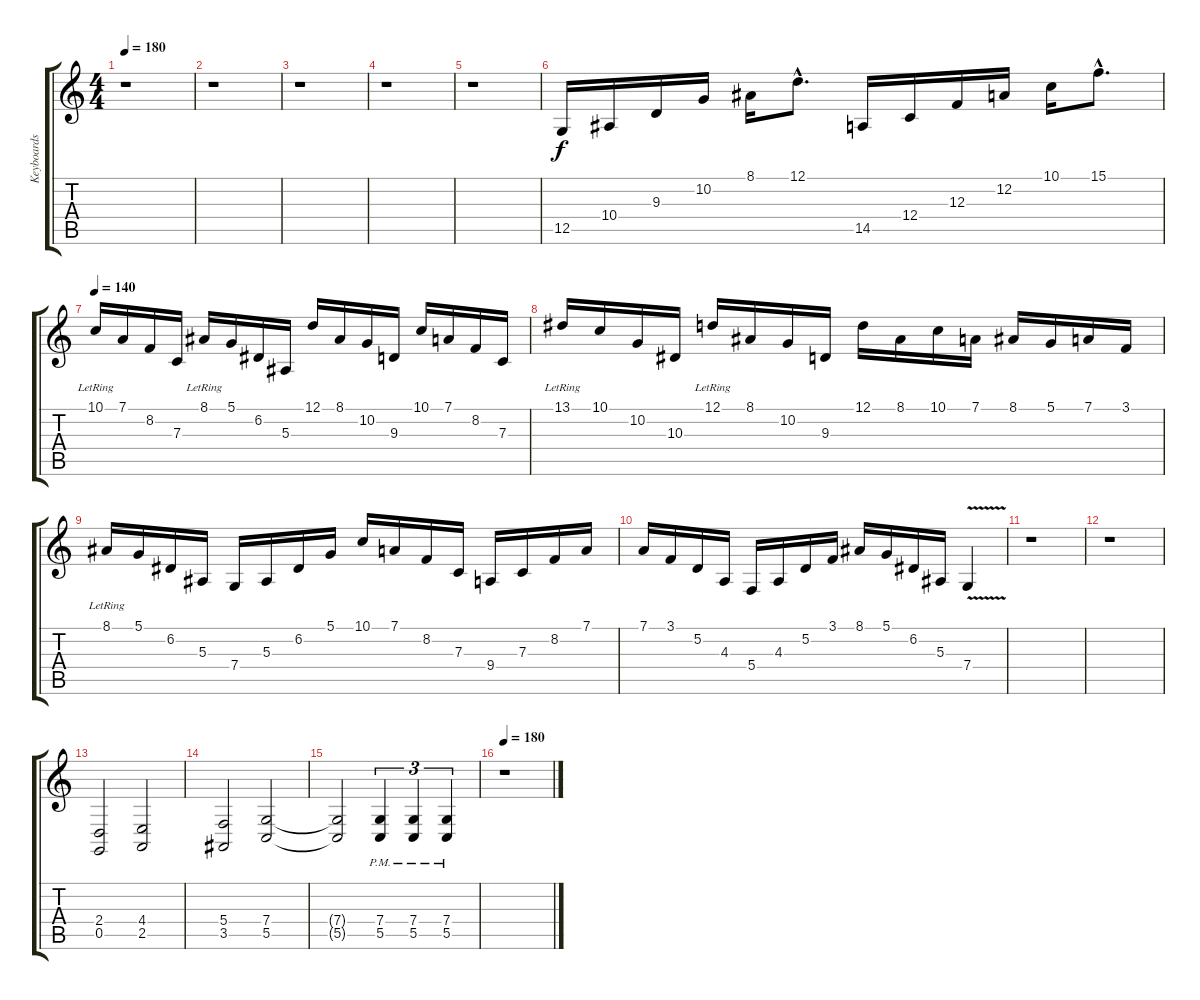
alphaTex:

\track ("Keyboards" "Keyboards") {instrument harpsichord}
\staff {score tabs}
\tuning (D4 A3 F3 C3 G2 D2) {hide}
\ts (4 4)
\tempo 180
\clef g2
\ks c
r.1{dy f} |
r.1 |
r.1 |
r.1 |
r.1 |
12.5.16{volume 16 instrument distortionguitar} 10.4.16 9.3.16 10.2.16 8.1.16 12.1{hac}.8{d} 14.5.16 12.4.16 12.3.16 12.2.16 10.1.16 15.1{hac}.8{d} |
\tempo 140
10.1{lr}.16{volume 13 instrument harpsichord} 7.1.16 8.2.16 7.3.16 8.1{lr}.16 5.1.16 6.2.16 5.3.16 12.1.16 8.1.16 10.2.16 9.3.16 10.1.16 7.1.16 8.2.16 7.3.16 |
13.1{lr}.16 10.1.16 10.2.16 10.3.16 12.1{lr}.16 8.1.16 10.2.16 9.3.16 12.1.16 8.1.16 10.1.16 7.1.16 8.1.16 5.1.16 7.1.16 3.1.16 |
8.1{lr}.16 5.1.16 6.2.16 5.3.16 7.4.16 5.3.16 6.2.16 5.1.16 10.1.16 7.1.16 8.2.16 7.3.16 9.4.16 7.3.16 8.2.16 7.1.16 |
7.1.16 3.1.16 5.2.16 4.3.16 5.4.16 4.3.16 5.2.16 3.1.16 8.1.16 5.1.16 6.2.16 5.3.16 7.4{v}.4 |
r.1 |
r.1 |
(2.4 0.5).2{instrument distortionguitar} (4.4 2.5).2 |
(5.4 3.5).2 (7.4 5.5).2 |
(7.4{t} 5.5{t}).2 (7.4{pm} 5.5{pm}).4{tu (3 2)} (7.4{pm} 5.5{pm}).4{tu (3 2)} (7.4{pm} 5.5{pm}).4{tu (3 2)} |
\tempo 180
r.1
